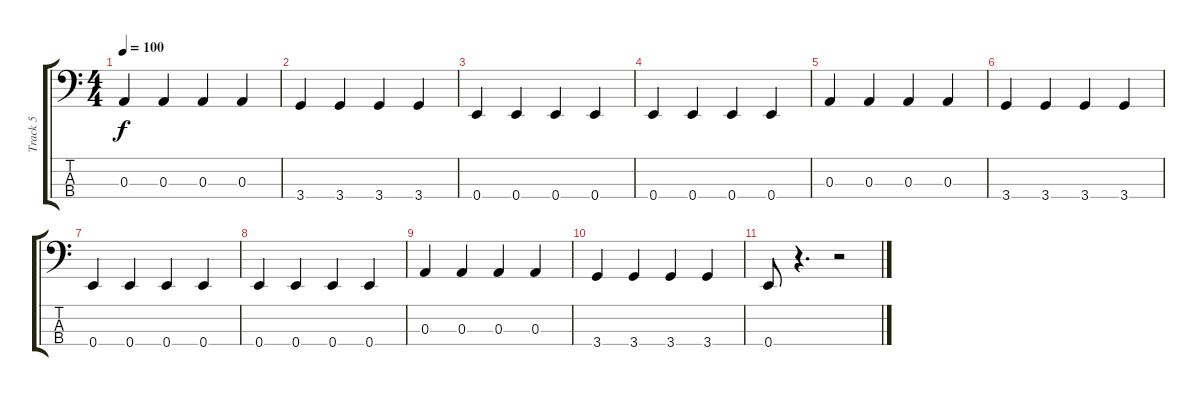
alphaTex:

\track ("Track 5" "Track 5") {instrument electricbassfinger}
\staff {score tabs}
\tuning (G2 D2 A1 E1) {hide}
\ts (4 4)
\tempo 100
\clef f4
\ks c
0.3.4{dy f} 0.3.4 0.3.4 0.3.4 |
3.4.4 3.4.4 3.4.4 3.4.4 |
0.4.4 0.4.4 0.4.4 0.4.4 |
0.4.4 0.4.4 0.4.4 0.4.4 |
0.3.4 0.3.4 0.3.4 0.3.4 |
3.4.4 3.4.4 3.4.4 3.4.4 |
0.4.4 0.4.4 0.4.4 0.4.4 |
0.4.4 0.4.4 0.4.4 0.4.4 |
0.3.4 0.3.4 0.3.4 0.3.4 |
3.4.4 3.4.4 3.4.4 3.4.4 |
0.4.8 r.4{d} r.2
